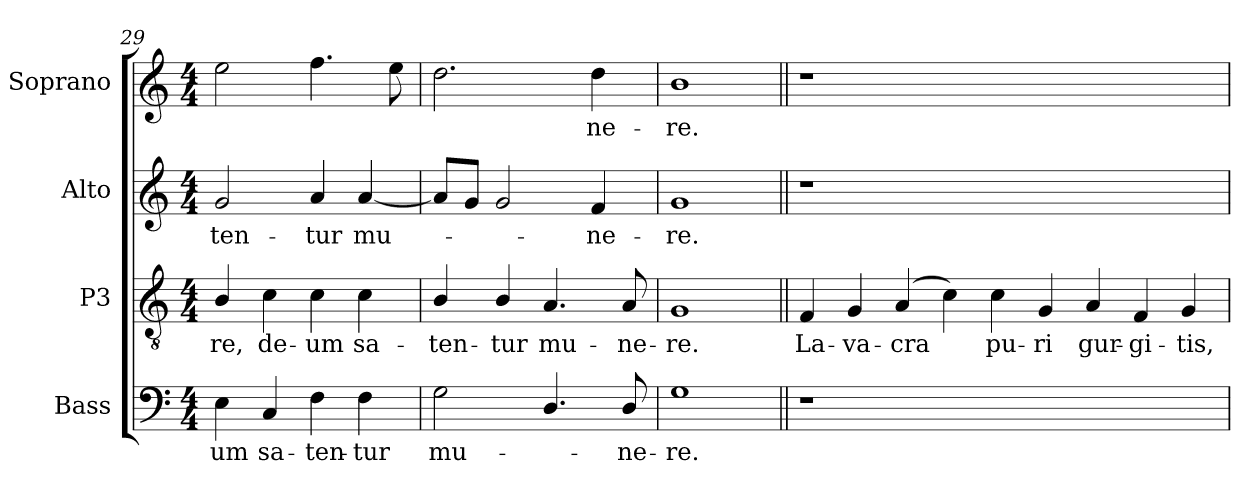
**kern	**text	**kern	**text	**kern	**text	**kern	**text
*part4	*part4	*part3	*part3	*part2	*part2	*part1	*part1
*staff4	*staff4	*staff3	*staff3	*staff2	*staff2	*staff1	*staff1
*I"Bass	*	*I"P3	*	*I"Alto	*	*I"Soprano	*
*I'B.	*	*	*	*I'A.	*	*I'S.	*
*clefF4	*	*clefGv2	*	*clefG2	*	*clefG2	*
*	*	*ITrd7c12	*	*	*	*	*
*k[]	*	*k[]	*	*k[]	*	*k[]	*
*C:	*	*C:	*	*C:	*	*C:	*
*M4/4	*	*M4/4	*	*M4/4	*	*M4/4	*
=29	=29	=29	=29	=29	=29	=29	=29
!	!LO:LY:b:color=#000000	!	!	!	!	!	!
!	!	!	!LO:LY:b:color=#000000	!	!	!	!
!	!	!	!	!	!LO:LY:b:color=#000000	!	!
4Ei\	-um	4BBi/	-re,	2gi/	-ten-	2eei\	.
!	!LO:LY:b:color=#000000	!	!	!	!	!	!
!	!	!	!LO:LY:b:color=#000000	!	!	!	!
4Ci/	sa-	4Ci\	de-	.	.	.	.
!	!LO:LY:b:color=#000000	!	!	!	!	!	!
!	!	!	!LO:LY:b:color=#000000	!	!	!	!
!	!	!	!	!	!LO:LY:b:color=#000000	!	!
4Fi\	-ten-	4Ci\	-um	4ai/	-tur	4.ffi\	.
!	!LO:LY:b:color=#000000	!	!	!	!	!	!
!	!	!	!LO:LY:b:color=#000000	!	!	!	!
!	!	!	!	!	!LO:LY:b:color=#000000	!	!
4Fi\	-tur	4Ci\	sa-	[4ai/	mu-	.	.
.	.	.	.	.	.	8eei\	.
=30	=30	=30	=30	=30	=30	=30	=30
!	!LO:LY:b:color=#000000	!	!	!	!	!	!
!	!	!	!LO:LY:b:color=#000000	!	!	!	!
2Gi\	mu-	4BBi/	-ten-	8ai/L]	.	2.ddi\	.
.	.	.	.	8gi/J	.	.	.
!	!	!	!LO:LY:b:color=#000000	!	!	!	!
.	.	4BBi/	-tur	2gi/	.	.	.
!	!	!	!LO:LY:b:color=#000000	!	!	!	!
4.Di/	.	4.AAi/	mu-	.	.	.	.
!	!	!	!	!	!LO:LY:b:color=#000000	!	!
!	!	!	!	!	!	!	!LO:LY:b:color=#000000
.	.	.	.	4fi/	-ne-	4ddi\	-ne-
!	!LO:LY:b:color=#000000	!	!	!	!	!	!
!	!	!	!LO:LY:b:color=#000000	!	!	!	!
8Di/	-ne-	8AAi/	-ne-	.	.	.	.
=31	=31	=31	=31	=31	=31	=31	=31
!	!LO:LY:b:color=#000000	!	!	!	!	!	!
!	!	!	!LO:LY:b:color=#000000	!	!	!	!
!	!	!	!	!	!LO:LY:b:color=#000000	!	!
!	!	!	!	!	!	!	!LO:LY:b:color=#000000
1Gi	-re.	1GGi	-re.	1gi	-re.	1bi	-re.
!!LO:LB:g=z
=32||	=32||	=32||	=32||	=32||	=32||	=32||	=32||
!LO:N:vis=1	!	!	!	!	!	!	!
!	!	!	!LO:LY:b:color=#000000	!LO:N:vis=1	!	!LO:N:vis=1	!
1r	.	4FFi/	La-	1r	.	1r	.
!	!	!	!LO:LY:b:color=#000000	!	!	!	!
.	.	4GGi/	-va-	.	.	.	.
!	!	!	!LO:LY:b:color=#000000	!	!	!	!
.	.	(4AAi/	-cra	.	.	.	.
.	.	4Ci\)	.	.	.	.	.
!	!	!	!LO:LY:b:color=#000000	!	!	!	!
1ryy	.	4Ci\	pu-	1ryy	.	1ryy	.
!	!	!	!LO:LY:b:color=#000000	!	!	!	!
.	.	4GGi/	-ri	.	.	.	.
!	!	!	!LO:LY:b:color=#000000	!	!	!	!
.	.	4AAi/	gur-	.	.	.	.
!	!	!	!LO:LY:b:color=#000000	!	!	!	!
.	.	4FFi/	-gi-	.	.	.	.
!	!	!	!LO:LY:b:color=#000000	!	!	!	!
4ryy	.	4GGi/	-tis,	4ryy	.	4ryy	.
=	=	=	=	=	=	=	=
*-	*-	*-	*-	*-	*-	*-	*-
